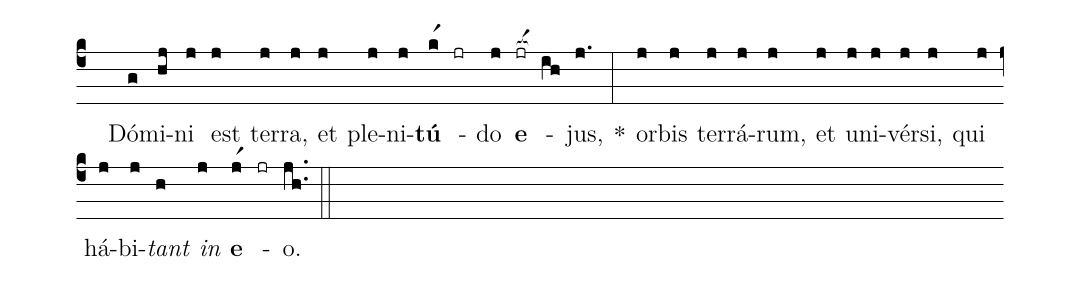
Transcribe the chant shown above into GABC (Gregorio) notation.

%%
(c4)
( )Dó(g)mi(hj)ni(j) est(j) ter(j)ra,(j) et(j) ple(j)ni(j)<b>tú</b>(kr1) -(jr) do(j) <b>e</b>(jr[ocba:1{]) -(ih[ocba:1}]) jus,(j.) *(:)
or(j)bis(j) ter(j)rá(j)rum,(j) et(j) u(j)ni(j)vér(j)si,(j) qui(j) há(j)bi(j)<i>tant</i>(h) <i>in</i>(j) <b>e</b>(jr1) -(jr) o.(jh..) (::)
